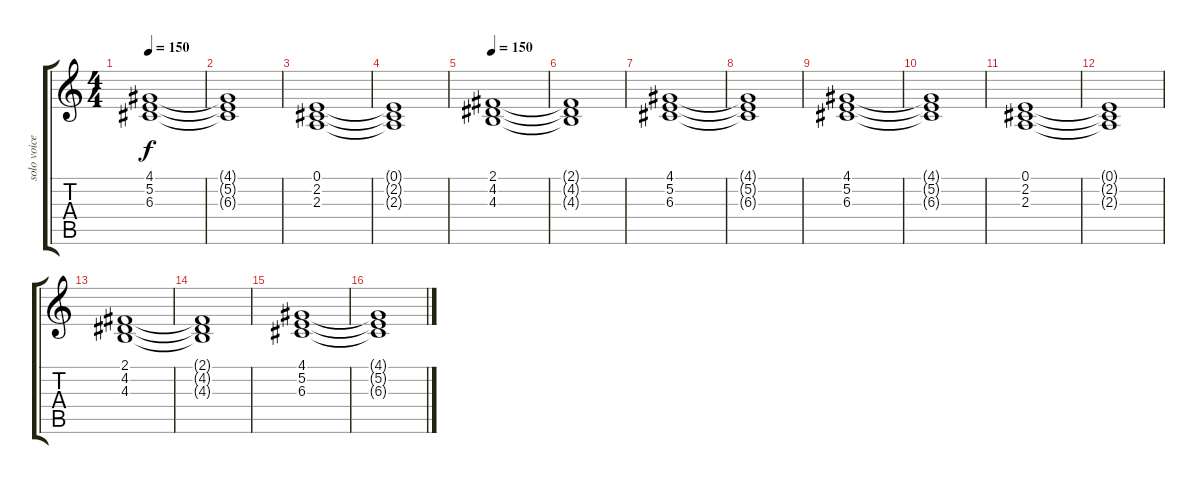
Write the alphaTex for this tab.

\track ("solo voice" "solo voice") {instrument choiraahs}
\staff {score tabs}
\tuning (E4 B3 G3 D3 A2 E2) {hide}
\ts (4 4)
\tempo 150
\clef g2
\ks c
(4.1 5.2 6.3).1{dy f} |
(4.1{t} 5.2{t} 6.3{t}).1 |
(0.1 2.2 2.3).1 |
(0.1{t} 2.2{t} 2.3{t}).1 |
\tempo 150
(2.1 4.2 4.3).1 |
(2.1{t} 4.2{t} 4.3{t}).1 |
(4.1 5.2 6.3).1 |
(4.1{t} 5.2{t} 6.3{t}).1 |
(4.1 5.2 6.3).1 |
(4.1{t} 5.2{t} 6.3{t}).1 |
(0.1 2.2 2.3).1 |
(0.1{t} 2.2{t} 2.3{t}).1 |
(2.1 4.2 4.3).1 |
(2.1{t} 4.2{t} 4.3{t}).1 |
(4.1 5.2 6.3).1 |
(4.1{t} 5.2{t} 6.3{t}).1
